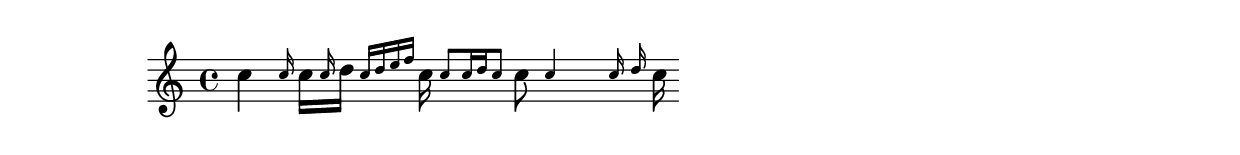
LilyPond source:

\header
{
  texidoc = "Grace note runs have their own spacing variables in
  @code{Score.GraceSpacing}. So differing grace note lengths inside a
  run are spaced accordingly. "
}

\version "2.10.0"

\paper {  ragged-right = ##t }

\relative c''
{
  c4
  \grace { c16  }
  c
  \grace { c16  }
  d
  \grace { c16[ d e f] }
  c
  \grace { c8[ c16 d c8]  }
  c
  \override Score.GraceSpacing #'spacing-increment = #2.0

  \grace { c4 c16 d16  }
  c
} 
